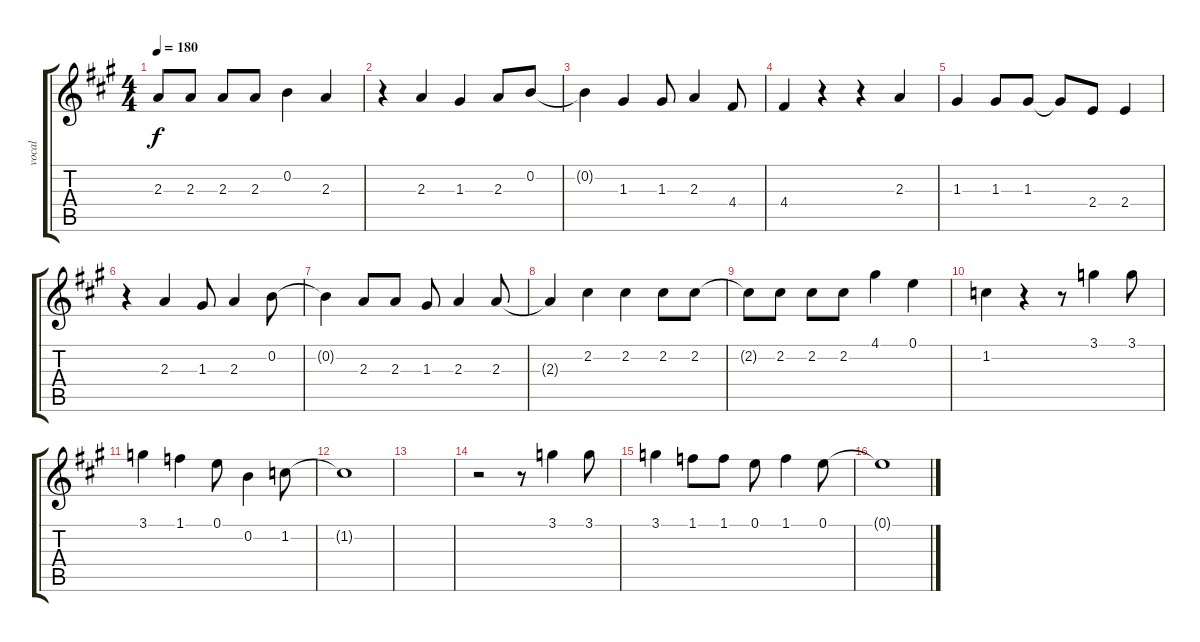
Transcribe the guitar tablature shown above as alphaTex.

\track ("vocal" "vocal") {instrument banjo}
\staff {score tabs}
\tuning (E4 B3 G3 D3 A2 E2) {hide}
\displaytranspose 12
\ts (4 4)
\tempo 180
\clef g2
\ks a
2.3{t}.8{dy f} 2.3.8 2.3.8 2.3.8 0.2.4 2.3.4 |
r.4 2.3.4 1.3.4 2.3.8 0.2.8 |
0.2{t}.4 1.3.4 1.3.8 2.3.4 4.4.8 |
4.4.4 r.4 r.4 2.3.4 |
1.3.4 1.3.8 1.3.8 1.3{t}.8 2.4.8 2.4.4 |
r.4 2.3.4 1.3.8 2.3.4 0.2.8 |
0.2{t}.4 2.3.8 2.3.8 1.3.8 2.3.4 2.3.8 |
2.3{t}.4 2.2.4 2.2.4 2.2.8 2.2.8 |
2.2{t}.8 2.2.8 2.2.8 2.2.8 4.1.4 0.1.4 |
1.2.4 r.4 r.8 3.1.4 3.1.8 |
3.1.4 1.1.4 0.1.8 0.2.4 1.2.8 |
1.2{t}.1 |
|
r.2 r.8 3.1.4 3.1.8 |
3.1.4 1.1.8 1.1.8 0.1.8 1.1.4 0.1.8 |
0.1{t}.1
